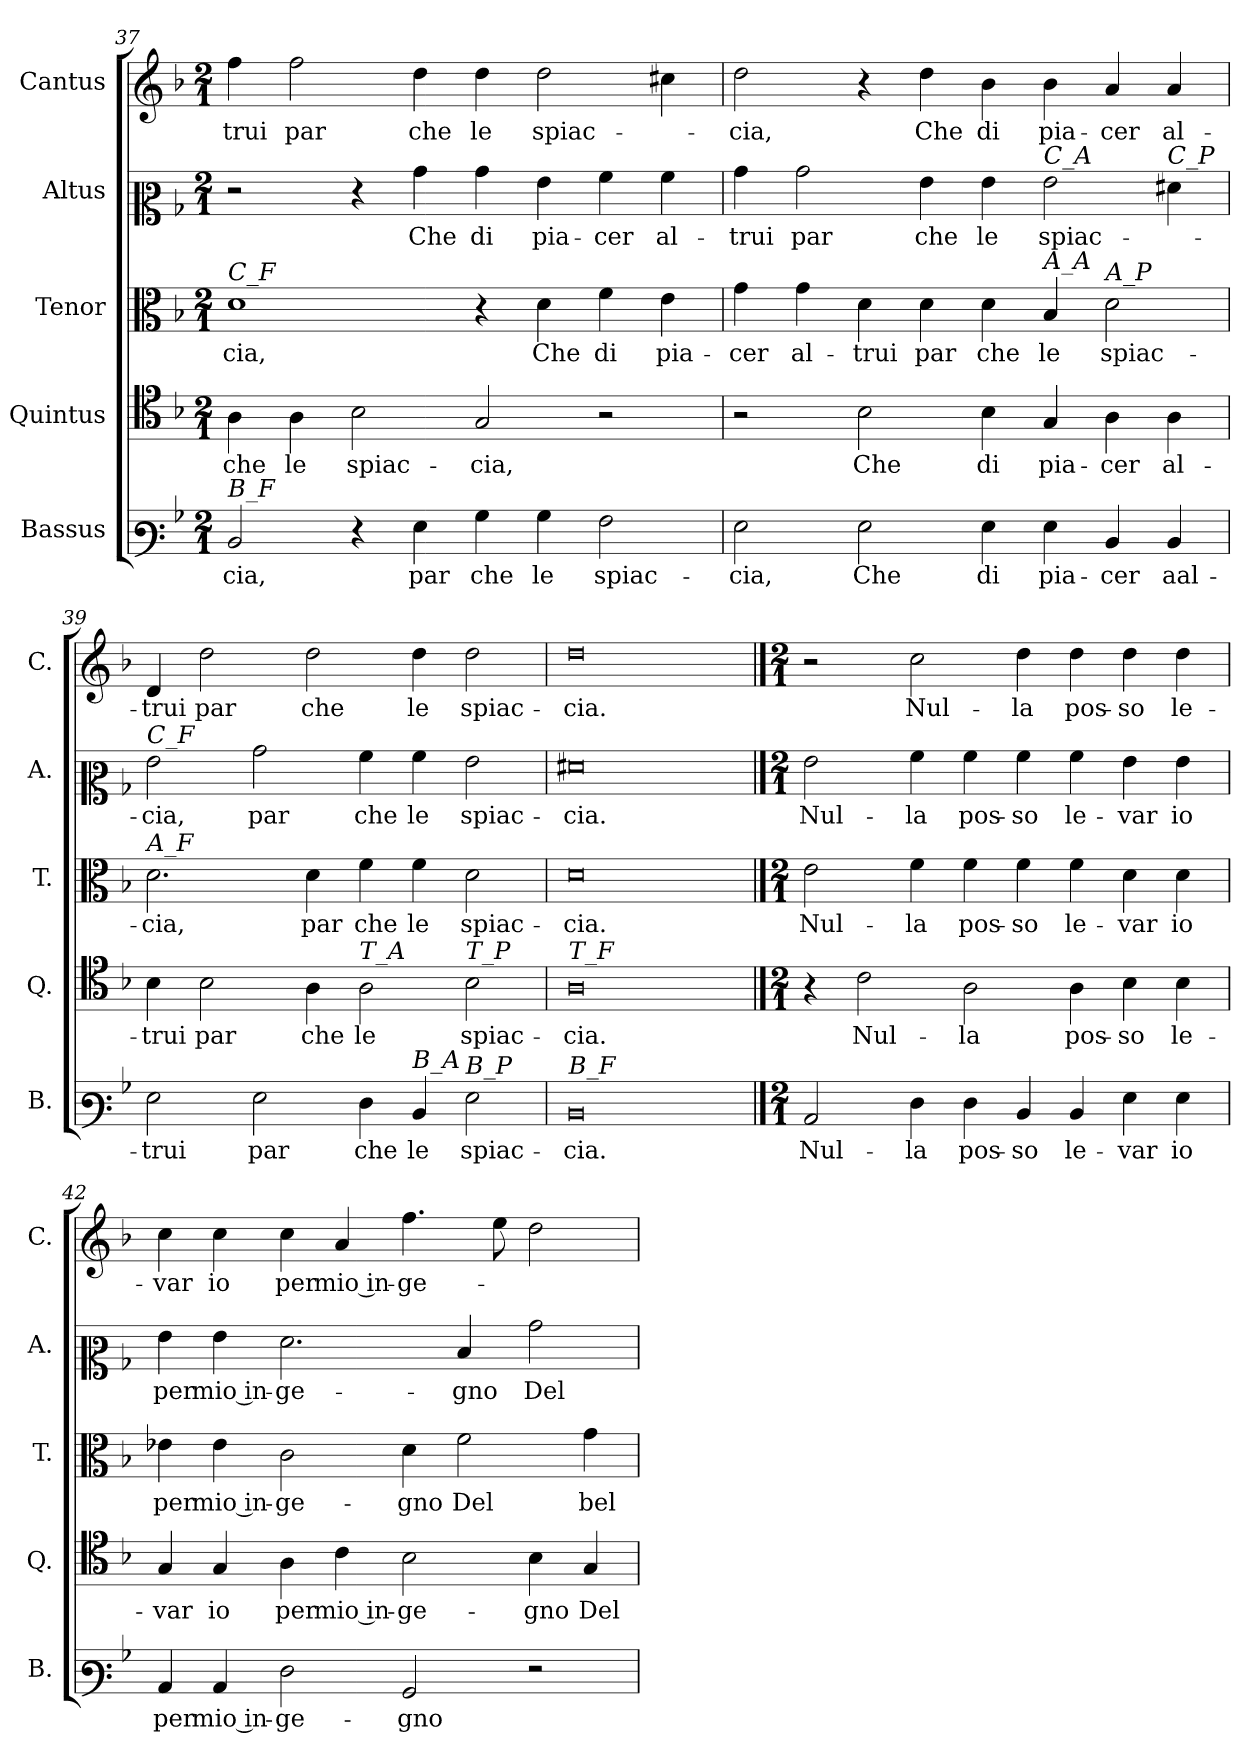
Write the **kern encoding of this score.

**kern	**text	**kern	**text	**kern	**text	**kern	**text	**kern	**text
*part5	*part5	*part4	*part4	*part3	*part3	*part2	*part2	*part1	*part1
*staff5	*staff5	*staff4	*staff4	*staff3	*staff3	*staff2	*staff2	*staff1	*staff1
*I"Bassus	*	*I"Quintus	*	*I"Tenor	*	*I"Altus	*	*I"Cantus	*
*I'B.	*	*I'Q.	*	*I'T.	*	*I'A.	*	*I'C.	*
!!LO:PB:g=z
*clefF3	*	*clefC4	*	*clefC3	*	*clefC2	*	*clefG2	*
*k[b-]	*	*k[b-]	*	*k[b-]	*	*k[b-]	*	*k[b-]	*
*M2/1	*	*M2/1	*	*M2/1	*	*M2/1	*	*M2/1	*
=37	=37	=37	=37	=37	=37	=37	=37	=37	=37
!	!	!	!	!LO:TX:a:i:t=C_F	!	!	!	!	!
!LO:TX:a:i:t=B_F	!	!	!	!	!	!	!	!	!
!	!LO:LY:b	!	!LO:LY:b	!	!LO:LY:b	!	!	!	!LO:LY:b
2D/	cia,	4A\	che	1d	-cia,	2r	.	4ff\	-trui
!	!	!	!LO:LY:b	!	!	!	!	!	!LO:LY:b
.	.	4A\	le	.	.	.	.	2ff\	par
!	!	!	!LO:LY:b	!	!	!	!	!	!
4r	.	2B-\	spiac-	.	.	4r	.	.	.
!	!LO:LY:b	!	!	!	!	!	!LO:LY:b	!	!LO:LY:b
4G\	par	.	.	.	.	4b-\	Che	4dd\	che
!	!LO:LY:b	!	!LO:LY:b	!	!	!	!LO:LY:b	!	!LO:LY:b
4B-\	che	2G/	-cia,	4r	.	4b-\	di	4dd\	le
!	!LO:LY:b	!	!	!	!LO:LY:b	!	!LO:LY:b	!	!LO:LY:b
4B-\	le	.	.	4d\	Che	4g\	pia-	2dd\	spiac-
!	!LO:LY:b	!	!	!	!LO:LY:b	!	!LO:LY:b	!	!
2A\	spiac-	2r	.	4f\	di	4a\	-cer	.	.
!	!	!	!	!	!LO:LY:b	!	!LO:LY:b	!	!
.	.	.	.	4e\	pia-	4a\	al-	4cc#X\	.
=38	=38	=38	=38	=38	=38	=38	=38	=38	=38
!	!LO:LY:b	!	!	!	!LO:LY:b	!	!LO:LY:b	!	!LO:LY:b
2G\	-cia,	2r	.	4g\	-cer	4b-\	-trui	2dd\	-cia,
!	!	!	!	!	!LO:LY:b	!	!LO:LY:b	!	!
.	.	.	.	4g\	al-	2b-\	par	.	.
!	!LO:LY:b	!	!LO:LY:b	!	!LO:LY:b	!	!	!	!
2G\	Che	2B-\	Che	4d\	-trui	.	.	4r	.
!	!	!	!	!	!LO:LY:b	!	!LO:LY:b	!	!LO:LY:b
.	.	.	.	4d\	par	4g\	che	4dd\	Che
!	!LO:LY:b	!	!LO:LY:b	!	!LO:LY:b	!	!LO:LY:b	!	!LO:LY:b
4G\	di	4B-\	di	4d\	che	4g\	le	4b-\	di
!	!	!	!	!	!	!LO:TX:a:i:t=C_A	!	!	!
!	!	!	!	!LO:TX:a:i:t=A_A	!	!	!	!	!
!	!LO:LY:b	!	!LO:LY:b	!	!LO:LY:b	!	!LO:LY:b	!	!LO:LY:b
4G\	pia-	4G/	pia-	4B-/	le	2g\	spiac-	4b-\	pia-
!	!	!	!	!LO:TX:a:i:t=A_P	!	!	!	!	!
!	!LO:LY:b	!	!LO:LY:b	!	!LO:LY:b	!	!	!	!LO:LY:b
4D/	-cer	4A\	-cer	2d\	spiac-	.	.	4a/	-cer
!	!	!	!	!	!	!LO:TX:a:i:t=C_P	!	!	!
!	!LO:LY:b	!	!LO:LY:b	!	!	!	!	!	!LO:LY:b
4D/	aal-	4A\	al-	.	.	4f#X\	.	4a/	al-
=39	=39	=39	=39	=39	=39	=39	=39	=39	=39
!	!	!	!	!	!	!LO:TX:a:i:t=C_F	!	!	!
!	!	!	!	!LO:TX:a:i:t=A_F	!	!	!	!	!
!	!LO:LY:b	!	!LO:LY:b	!	!LO:LY:b	!	!LO:LY:b	!	!LO:LY:b
2G\	-trui	4B-\	-trui	2.d\	-cia,	2g\	-cia,	4d/	-trui
!	!	!	!LO:LY:b	!	!	!	!	!	!LO:LY:b
.	.	2B-\	par	.	.	.	.	2dd\	par
!	!LO:LY:b	!	!	!	!	!	!LO:LY:b	!	!
2G\	par	.	.	.	.	2b-\	par	.	.
!	!	!	!LO:LY:b	!	!LO:LY:b	!	!	!	!LO:LY:b
.	.	4A\	che	4d\	par	.	.	2dd\	che
!	!	!LO:TX:a:i:t=T_A	!	!	!	!	!	!	!
!	!LO:LY:b	!	!LO:LY:b	!	!LO:LY:b	!	!LO:LY:b	!	!
4F\	che	2A\	le	4f\	che	4a\	che	.	.
!LO:TX:a:i:t=B_A	!	!	!	!	!	!	!	!	!
!	!LO:LY:b	!	!	!	!LO:LY:b	!	!LO:LY:b	!	!LO:LY:b
4D/	le	.	.	4f\	le	4a\	le	4dd\	le
!	!	!LO:TX:a:i:t=T_P	!	!	!	!	!	!	!
!LO:TX:a:i:t=B_P	!	!	!	!	!	!	!	!	!
!	!LO:LY:b	!	!LO:LY:b	!	!LO:LY:b	!	!LO:LY:b	!	!LO:LY:b
2G\	spiac-	2B-\	spiac-	2d\	spiac-	2g\	spiac-	2dd\	spiac-
=40	=40	=40	=40	=40	=40	=40	=40	=40	=40
!	!	!LO:TX:a:i:t=T_F	!	!	!	!	!	!	!
!LO:TX:a:i:t=B_F	!	!	!	!	!	!	!	!	!
!	!LO:LY:b	!	!LO:LY:b	!	!LO:LY:b	!	!LO:LY:b	!	!LO:LY:b
0D	cia.	0A	-cia.	0d	-cia.	0f#X	-cia.	0dd	-cia.
!!LO:LB:g=z
==41	==41	==41	==41	==41	==41	==41	==41	==41	==41
*M2/1	*	*M2/1	*	*M2/1	*	*M2/1	*	*M2/1	*
!	!LO:LY:b	!	!	!	!LO:LY:b	!	!LO:LY:b	!	!
2C/	Nul-	4r	.	2e\	Nul-	2g\	Nul-	2r	.
!	!	!	!LO:LY:b	!	!	!	!	!	!
.	.	2c\	Nul-	.	.	.	.	.	.
!	!LO:LY:b	!	!	!	!LO:LY:b	!	!LO:LY:b	!	!LO:LY:b
4F\	-la	.	.	4f\	-la	4a\	-la	2cc\	Nul-
!	!LO:LY:b	!	!LO:LY:b	!	!LO:LY:b	!	!LO:LY:b	!	!
4F\	pos-	2A\	-la	4f\	pos-	4a\	pos-	.	.
!	!LO:LY:b	!	!	!	!LO:LY:b	!	!LO:LY:b	!	!LO:LY:b
4D/	-so	.	.	4f\	-so	4a\	-so	4dd\	-la
!	!LO:LY:b	!	!LO:LY:b	!	!LO:LY:b	!	!LO:LY:b	!	!LO:LY:b
4D/	le-	4A\	pos-	4f\	le-	4a\	le-	4dd\	pos-
!	!LO:LY:b	!	!LO:LY:b	!	!LO:LY:b	!	!LO:LY:b	!	!LO:LY:b
4G\	-var	4B-\	-so	4d\	-var	4g\	-var	4dd\	-so
!	!LO:LY:b	!	!LO:LY:b	!	!LO:LY:b	!	!LO:LY:b	!	!LO:LY:b
4G\	io	4B-\	le-	4d\	io	4g\	io	4dd\	le-
=42	=42	=42	=42	=42	=42	=42	=42	=42	=42
!	!LO:LY:b	!	!LO:LY:b	!	!LO:LY:b	!	!LO:LY:b	!	!LO:LY:b
4C/	per	4G/	-var	4e-X\	per	4g\	per	4cc\	-var
!	!LO:LY:b	!	!LO:LY:b	!	!LO:LY:b	!	!LO:LY:b	!	!LO:LY:b
4C/	mio in-	4G/	io	4e-\	mio in-	4g\	mio in-	4cc\	io
!	!LO:LY:b	!	!LO:LY:b	!	!LO:LY:b	!	!LO:LY:b	!	!LO:LY:b
2F\	-ge-	4A\	per	2c\	-ge-	2.f\	-ge-	4cc\	per
!	!	!	!LO:LY:b	!	!	!	!	!	!LO:LY:b
.	.	4c\	mio in-	.	.	.	.	4a/	mio in-
!	!LO:LY:b	!	!LO:LY:b	!	!LO:LY:b	!	!	!	!LO:LY:b
2BB-/	-gno	2B-\	-ge-	4d\	-gno	.	.	4.ff\	-ge-
!	!	!	!	!	!LO:LY:b	!	!LO:LY:b	!	!
.	.	.	.	2f\	Del	4d/	-gno	.	.
.	.	.	.	.	.	.	.	8ee\	.
!	!	!	!LO:LY:b	!	!	!	!LO:LY:b	!	!
2r	.	4B-\	-gno	.	.	2b-\	Del	2dd\	.
!	!	!	!LO:LY:b	!	!LO:LY:b	!	!	!	!
.	.	4G/	Del	4g\	bel	.	.	.	.
=	=	=	=	=	=	=	=	=	=
*-	*-	*-	*-	*-	*-	*-	*-	*-	*-
